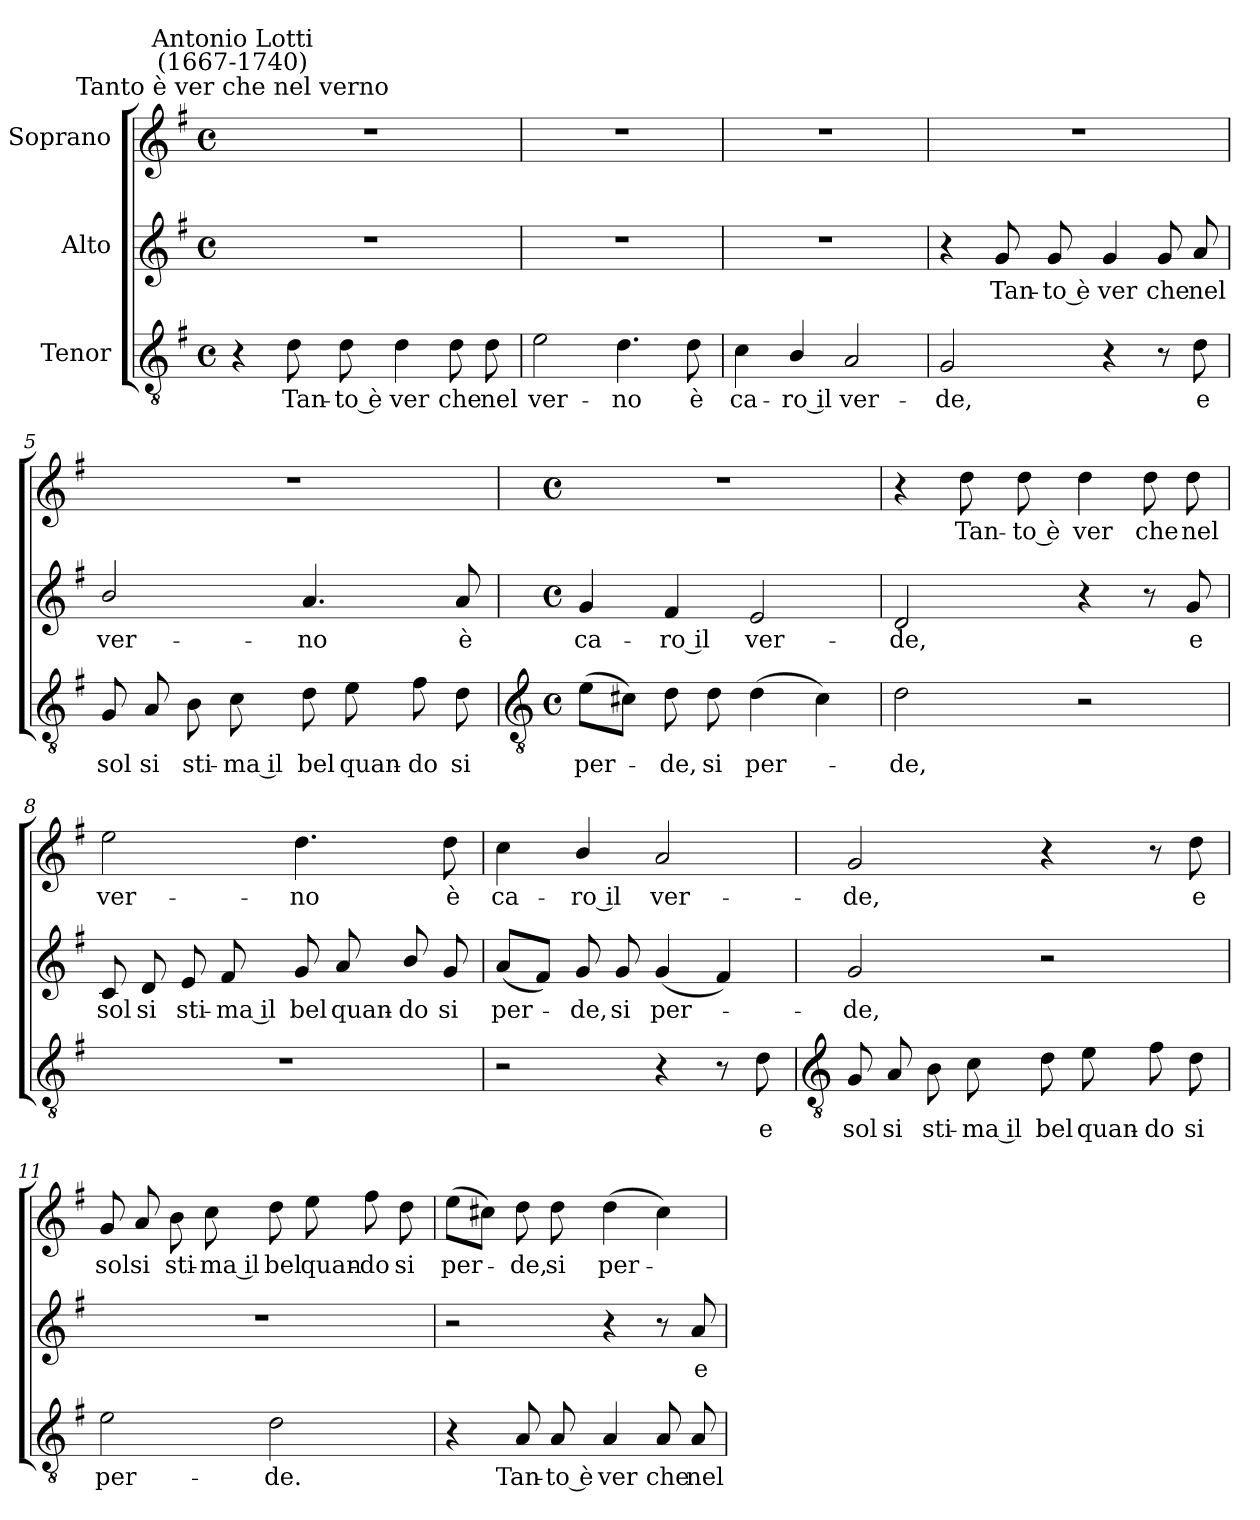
**kern	**text	**kern	**text	**kern	**text
*part3	*part3	*part2	*part2	*part1	*part1
*staff3	*staff3	*staff2	*staff2	*staff1	*staff1
*I"Tenor	*	*I"Alto	*	*I"Soprano	*
*clefGv2	*	*clefG2	*	*clefG2	*
*k[f#]	*	*k[f#]	*	*k[f#]	*
*G:	*	*G:	*	*G:	*
*M4/4	*	*M4/4	*	*M4/4	*
*met(c)	*	*met(c)	*	*met(c)	*
=1	=1	=1	=1	=1	=1
!	!	!	!	!LO:TX:a:cj:t=Tanto è ver che nel verno	!
!	!	!	!	!LO:TX:a:cj:t=Antonio Lotti\n(1667-1740)	!
4r	.	1r	.	1r	.
!	!LO:LY:b	!	!	!	!
8d	Tan-	.	.	.	.
!	!LO:LY:b	!	!	!	!
8d	-to è	.	.	.	.
!	!LO:LY:b	!	!	!	!
4d	ver	.	.	.	.
!	!LO:LY:b	!	!	!	!
8d	che	.	.	.	.
!	!LO:LY:b	!	!	!	!
8d	nel	.	.	.	.
=2	=2	=2	=2	=2	=2
!	!LO:LY:b	!	!	!	!
2e	ver-	1r	.	1r	.
!	!LO:LY:b	!	!	!	!
4.d	-no	.	.	.	.
!	!LO:LY:b	!	!	!	!
8d	è	.	.	.	.
=3	=3	=3	=3	=3	=3
!	!LO:LY:b	!	!	!	!
4c	ca-	1r	.	1r	.
!	!LO:LY:b	!	!	!	!
4B/	-ro il	.	.	.	.
!	!LO:LY:b	!	!	!	!
2A	ver-	.	.	.	.
=4	=4	=4	=4	=4	=4
!	!LO:LY:b	!	!	!	!
2G	-de,	4r	.	1r	.
!	!	!	!LO:LY:b	!	!
.	.	8g	Tan-	.	.
!	!	!	!LO:LY:b	!	!
.	.	8g	-to è	.	.
!	!	!	!LO:LY:b	!	!
4r	.	4g	ver	.	.
!	!	!	!LO:LY:b	!	!
8r	.	8g	che	.	.
!	!LO:LY:b	!	!LO:LY:b	!	!
8d	e	8a	nel	.	.
=5	=5	=5	=5	=5	=5
!	!LO:LY:b	!	!LO:LY:b	!	!
8G	sol	2b/	ver-	1r	.
!	!LO:LY:b	!	!	!	!
8A	si	.	.	.	.
!	!LO:LY:b	!	!	!	!
8B	sti-	.	.	.	.
!	!LO:LY:b	!	!	!	!
8c	-ma il	.	.	.	.
!	!LO:LY:b	!	!LO:LY:b	!	!
8d	bel	4.a	-no	.	.
!	!LO:LY:b	!	!	!	!
8e	quan-	.	.	.	.
!	!LO:LY:b	!	!	!	!
8f#	-do	.	.	.	.
!	!LO:LY:b	!	!LO:LY:b	!	!
8d	si	8a	è	.	.
!!LO:LB:g=z
=6	=6	=6	=6	=6	=6
*clefGv2	*	*	*	*	*
*M4/4	*	*M4/4	*	*M4/4	*
*met(c)	*	*met(c)	*	*met(c)	*
!	!LO:LY:b	!	!LO:LY:b	!	!
(>8eL	per-	4g	ca-	1r	.
8c#XJ)	.	.	.	.	.
!	!LO:LY:b	!	!LO:LY:b	!	!
8d	de,	4f#	-ro il	.	.
!	!LO:LY:b	!	!	!	!
8d	si	.	.	.	.
!	!LO:LY:b	!	!LO:LY:b	!	!
(>4d	per-	2e	ver-	.	.
4c#)	.	.	.	.	.
=7	=7	=7	=7	=7	=7
!	!LO:LY:b	!	!LO:LY:b	!	!
2d	de,	2d	-de,	4r	.
!	!	!	!	!	!LO:LY:b
.	.	.	.	8dd	Tan-
!	!	!	!	!	!LO:LY:b
.	.	.	.	8dd	-to è
!	!	!	!	!	!LO:LY:b
2r	.	4r	.	4dd	ver
!	!	!	!	!	!LO:LY:b
.	.	8r	.	8dd	che
!	!	!	!LO:LY:b	!	!LO:LY:b
.	.	8g	e	8dd	nel
=8	=8	=8	=8	=8	=8
!	!	!	!LO:LY:b	!	!LO:LY:b
1r	.	8c	sol	2ee	ver-
!	!	!	!LO:LY:b	!	!
.	.	8d	si	.	.
!	!	!	!LO:LY:b	!	!
.	.	8e	sti-	.	.
!	!	!	!LO:LY:b	!	!
.	.	8f#	-ma il	.	.
!	!	!	!LO:LY:b	!	!LO:LY:b
.	.	8g	bel	4.dd	-no
!	!	!	!LO:LY:b	!	!
.	.	8a	quan-	.	.
!	!	!	!LO:LY:b	!	!
.	.	8b/	-do	.	.
!	!	!	!LO:LY:b	!	!LO:LY:b
.	.	8g	si	8dd	è
=9	=9	=9	=9	=9	=9
!	!	!	!LO:LY:b	!	!LO:LY:b
2r	.	(<8aL	per-	4cc	ca-
.	.	8f#J)	.	.	.
!	!	!	!LO:LY:b	!	!LO:LY:b
.	.	8g	de,	4b/	-ro il
!	!	!	!LO:LY:b	!	!
.	.	8g	si	.	.
!	!	!	!LO:LY:b	!	!LO:LY:b
4r	.	(<4g	per-	2a	ver-
8r	.	4f#)	.	.	.
!	!LO:LY:b	!	!	!	!
8d	e	.	.	.	.
!!LO:LB:g=z
=10	=10	=10	=10	=10	=10
*clefGv2	*	*	*	*	*
!	!LO:LY:b	!	!LO:LY:b	!	!LO:LY:b
8G	sol	2g	de,	2g	-de,
!	!LO:LY:b	!	!	!	!
8A	si	.	.	.	.
!	!LO:LY:b	!	!	!	!
8B	sti-	.	.	.	.
!	!LO:LY:b	!	!	!	!
8c	-ma il	.	.	.	.
!	!LO:LY:b	!	!	!	!
8d	bel	2r	.	4r	.
!	!LO:LY:b	!	!	!	!
8e	quan-	.	.	.	.
!	!LO:LY:b	!	!	!	!
8f#	-do	.	.	8r	.
!	!LO:LY:b	!	!	!	!LO:LY:b
8d	si	.	.	8dd	e
=11	=11	=11	=11	=11	=11
!	!LO:LY:b	!	!	!	!LO:LY:b
2e	per-	1r	.	8g	sol
!	!	!	!	!	!LO:LY:b
.	.	.	.	8a	si
!	!	!	!	!	!LO:LY:b
.	.	.	.	8b	sti-
!	!	!	!	!	!LO:LY:b
.	.	.	.	8cc	-ma il
!	!LO:LY:b	!	!	!	!LO:LY:b
2d	-de.	.	.	8dd	bel
!	!	!	!	!	!LO:LY:b
.	.	.	.	8ee	quan-
!	!	!	!	!	!LO:LY:b
.	.	.	.	8ff#	-do
!	!	!	!	!	!LO:LY:b
.	.	.	.	8dd	si
=12	=12	=12	=12	=12	=12
!	!	!	!	!	!LO:LY:b
4r	.	2r	.	(>8eeL	per-
.	.	.	.	8cc#XJ)	.
!	!LO:LY:b	!	!	!	!LO:LY:b
8A	Tan-	.	.	8dd	de,
!	!LO:LY:b	!	!	!	!LO:LY:b
8A	-to è	.	.	8dd	si
!	!LO:LY:b	!	!	!	!LO:LY:b
4A	ver	4r	.	(>4dd	per-
!	!LO:LY:b	!	!	!	!
8A	che	8r	.	4cc#)	.
!	!LO:LY:b	!	!LO:LY:b	!	!
8A	nel	8a	e	.	.
=	=	=	=	=	=
*-	*-	*-	*-	*-	*-
